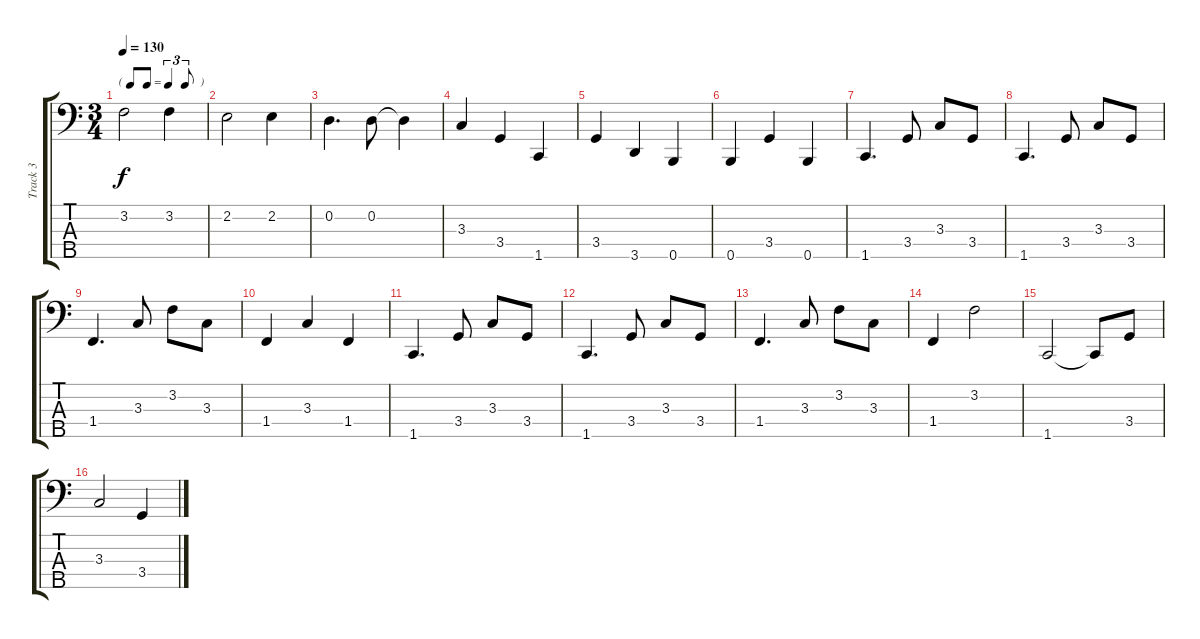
\track ("Track 3" "Track 3") {instrument electricbassfinger}
\staff {score tabs}
\tuning (G2 D2 A1 E1 B0) {hide}
\ts (3 4)
\tf triplet8th
\tempo 130
\clef f4
\ks c
3.2.2{dy f} 3.2.4 |
2.2.2 2.2.4 |
0.2.4{d} 0.2.8 0.2{t}.4 |
3.3.4 3.4.4 1.5.4 |
3.4.4 3.5.4 0.5.4 |
0.5.4 3.4.4 0.5.4 |
1.5.4{d} 3.4.8 3.3.8 3.4.8 |
1.5.4{d} 3.4.8 3.3.8 3.4.8 |
1.4.4{d} 3.3.8 3.2.8 3.3.8 |
1.4.4 3.3.4 1.4.4 |
1.5.4{d} 3.4.8 3.3.8 3.4.8 |
1.5.4{d} 3.4.8 3.3.8 3.4.8 |
1.4.4{d} 3.3.8 3.2.8 3.3.8 |
1.4.4 3.2.2 |
1.5.2 1.5{t}.8 3.4.8 |
3.3.2 3.4.4
